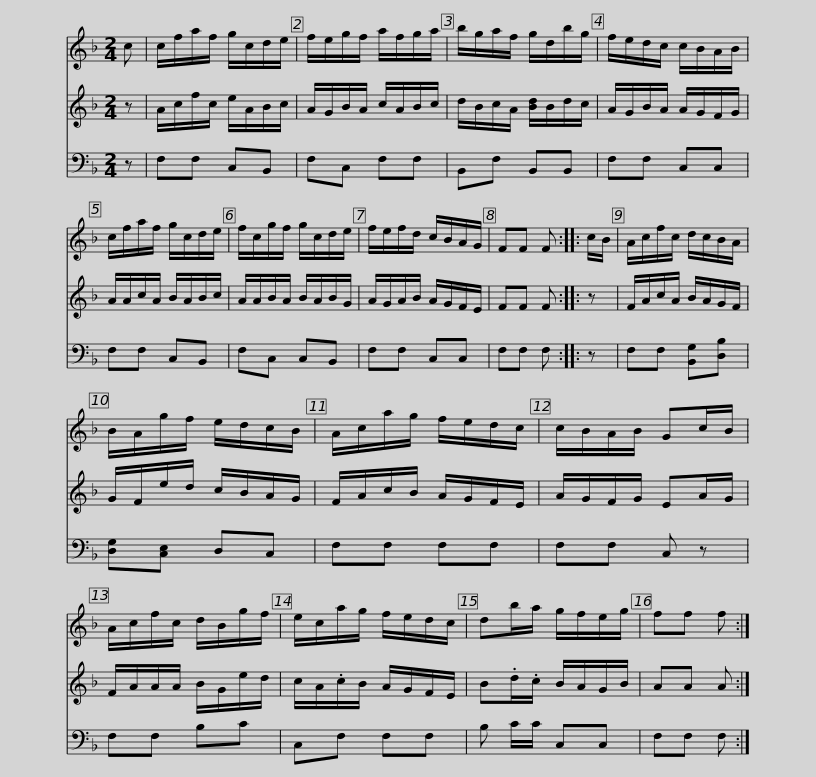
X:1
%%score 1 2 3
L:1/8
M:2/4
I:linebreak $
K:F
V:1 treble
V:2 treble
V:3 bass
V:1
 c | c/f/a/f/ g/c/d/e/ | f/e/g/f/ a/f/g/a/ | b/g/a/f/ g/d/b/g/ | f/e/d/c/ c/B/A/B/ | %5
 c/f/a/f/ g/c/d/e/ |$ f/c/g/f/ g/c/d/e/ | f/e/f/d/ c/B/A/G/ | FF F :: c/B/ | %10
 A/c/f/c/ d/c/B/A/ | B/A/g/f/ e/d/c/B/ | A/c/a/g/ f/e/d/c/ |$ c/B/A/B/ Gc/B/ | A/c/f/c/ d/B/g/f/ | %15
 e/c/a/g/ f/e/d/c/ | db/a/ g/f/e/g/ | ff f :| %18
V:2
 z | A/c/f/c/ e/A/B/c/ | A/G/B/A/ c/A/B/c/ | d/B/c/A/ [Bd]/B/d/c/ | A/G/B/A/ A/G/F/G/ | %5
 A/A/c/A/ B/A/B/c/ |$ A/A/B/A/ B/A/B/G/ | A/G/A/B/ A/G/F/E/ | FF F :: z | %10
 F/A/c/A/ B/A/G/F/ | G/F/e/d/ c/B/A/G/ | F/A/c/B/ A/G/F/E/ |$ A/G/F/G/ EA/G/ | F/A/A/A/ B/G/e/d/ | %15
 c/A/.c/B/ A/G/F/E/ | B.d/.c/ B/A/G/B/ | AA A :| %18
V:3
 z | F,F, C,B,, | F,C, F,F, | B,,F, B,,B,, | F,F, C,C, | %5
 F,F, C,B,, |$ F,C, C,B,, | F,F, C,C, | F,F, F, :: z | %10
 F,F, [B,,G,][D,B,] | [D,G,][C,E,] D,C, | F,F, F,F, |$ F,F, C, z | F,F, B,C | %15
 C,F, F,F, | B, C/C/ C,C, | F,F, F, :| %18
